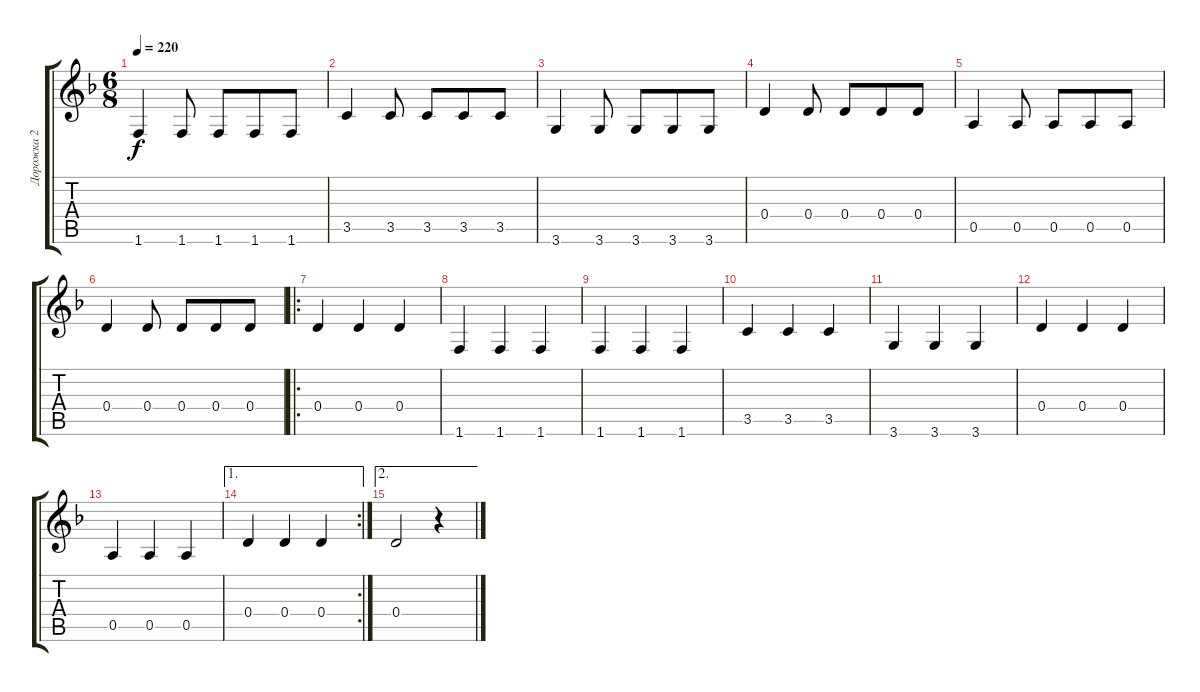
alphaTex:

\track ("Дорожка 2" "Дорожка 2") {instrument electricbassfinger}
\staff {score tabs}
\tuning (E4 B3 G3 D3 A2 E2) {hide}
\ts (6 8)
\tempo 220
\clef g2
\ks dminor
1.6.4{dy f} 1.6.8 1.6.8 1.6.8 1.6.8 |
3.5.4 3.5.8 3.5.8 3.5.8 3.5.8 |
3.6.4 3.6.8 3.6.8 3.6.8 3.6.8 |
0.4.4 0.4.8 0.4.8 0.4.8 0.4.8 |
0.5.4 0.5.8 0.5.8 0.5.8 0.5.8 |
0.4.4 0.4.8 0.4.8 0.4.8 0.4.8 |
\ro
0.4.4 0.4.4 0.4.4 |
1.6.4 1.6.4 1.6.4 |
1.6.4 1.6.4 1.6.4 |
3.5.4 3.5.4 3.5.4 |
3.6.4 3.6.4 3.6.4 |
0.4.4 0.4.4 0.4.4 |
0.5.4 0.5.4 0.5.4 |
\ae 1
\rc 2
0.4.4 0.4.4 0.4.4 |
\ae 2
0.4.2 r.4
